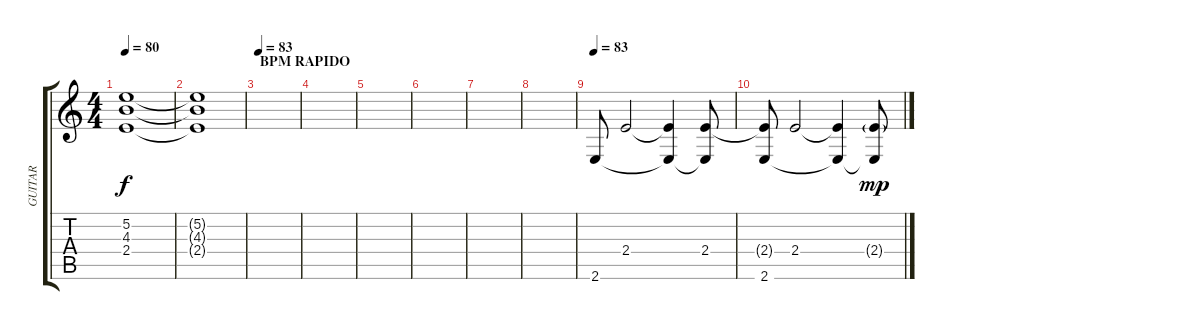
\track ("GUITAR" "GUITAR") {instrument distortionguitar}
\staff {score tabs}
\tuning (E4 B3 G3 D3 A2 D2) {hide}
\ts (4 4)
\tempo 80
\clef g2
\ks c
(5.2 4.3 2.4).1{dy f} |
(5.2{t} 4.3{t} 2.4{t}).1 |
\section ("" "BPM RAPIDO")
\tempo 83
|
|
|
|
|
|
\tempo 83
2.6.8{volume 15} 2.4.2 (2.4{t} 2.6{t}).4 (2.4 2.6{t}).8 |
(2.4{t} 2.6).8 2.4.2 (2.4{t} 2.6{t}).4 (2.4{g} 2.6{t}).8{dy mp}
